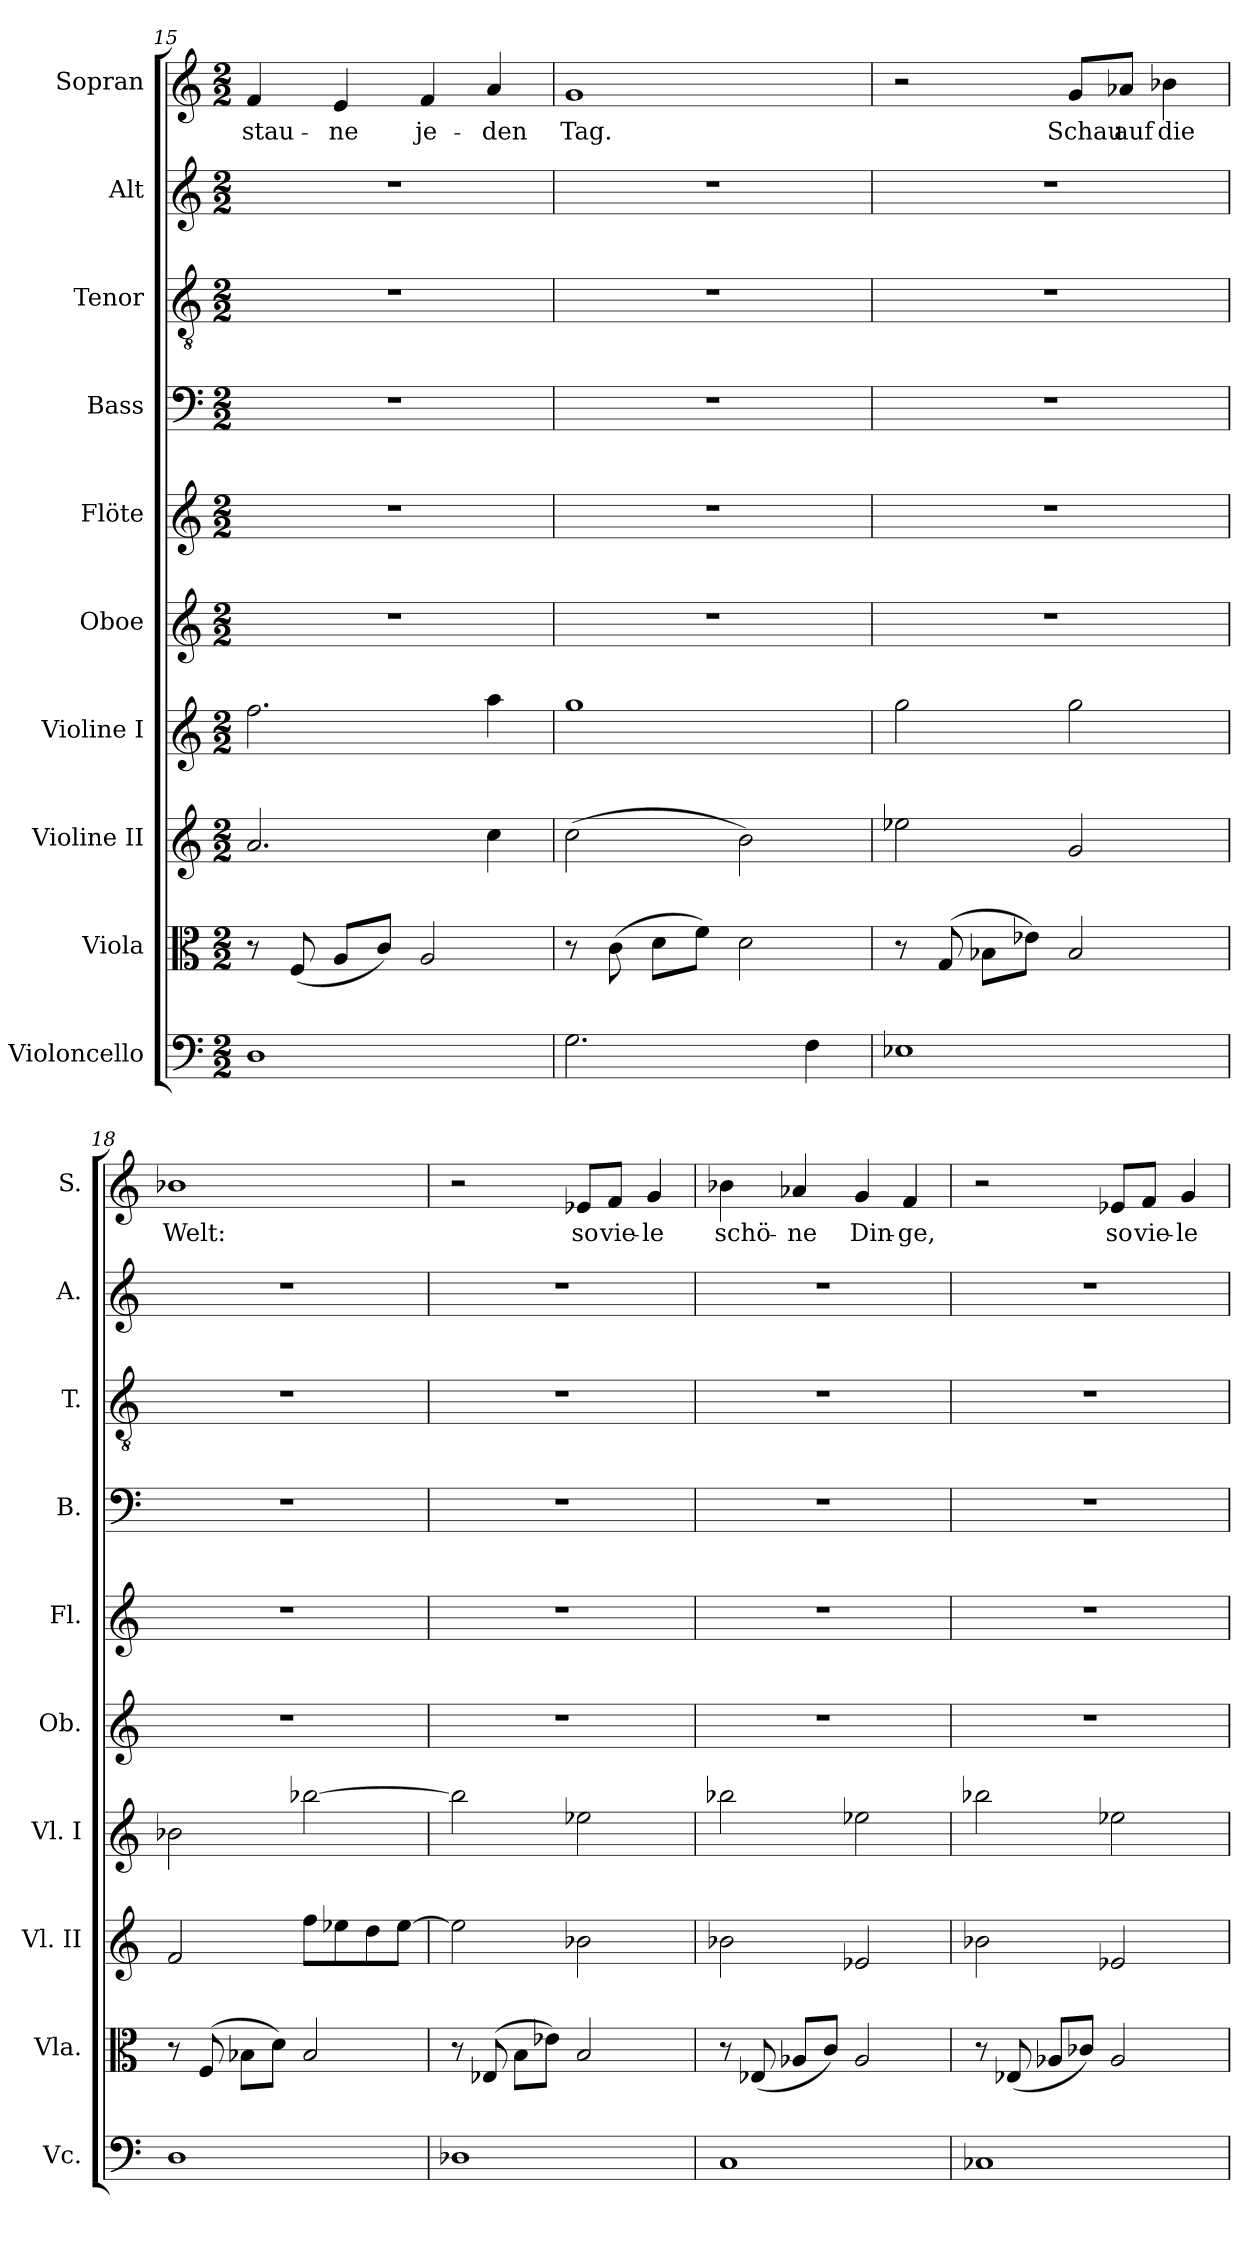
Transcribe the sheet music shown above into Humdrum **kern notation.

**kern	**kern	**kern	**kern	**kern	**kern	**kern	**kern	**kern	**kern	**text
*part10	*part9	*part8	*part7	*part6	*part5	*part4	*part3	*part2	*part1	*part1
*staff10	*staff9	*staff8	*staff7	*staff6	*staff5	*staff4	*staff3	*staff2	*staff1	*staff1
*I"Violoncello	*I"Viola	*I"Violine II	*I"Violine I	*I"Oboe	*I"Flöte	*I"Bass	*I"Tenor	*I"Alt	*I"Sopran	*
*I'Vc.	*I'Vla.	*I'Vl. II	*I'Vl. I	*I'Ob.	*I'Fl.	*I'B.	*I'T.	*I'A.	*I'S.	*
*clefF4	*clefC3	*clefG2	*clefG2	*clefG2	*clefG2	*clefF4	*clefGv2	*clefG2	*clefG2	*
*	*	*	*	*	*	*	*ITrd7c12	*	*	*
*k[]	*k[]	*k[]	*k[]	*k[]	*k[]	*k[]	*k[]	*k[]	*k[]	*
*M2/2	*M2/2	*M2/2	*M2/2	*M2/2	*M2/2	*M2/2	*M2/2	*M2/2	*M2/2	*
=15	=15	=15	=15	=15	=15	=15	=15	=15	=15	=15
!	!	!	!	!	!	!	!	!	!	!LO:LY:b
1D	8r	2.a/	2.ff\	1r	1r	1r	1r	1r	4f/	stau-
.	(<8F/	.	.	.	.	.	.	.	.	.
!	!	!	!	!	!	!	!	!	!	!LO:LY:b
.	8A/L	.	.	.	.	.	.	.	4e/	-ne
.	8c/J)	.	.	.	.	.	.	.	.	.
!	!	!	!	!	!	!	!	!	!	!LO:LY:b
.	2A/	.	.	.	.	.	.	.	4f/	je-
!	!	!	!	!	!	!	!	!	!	!LO:LY:b
.	.	4cc\	4aa\	.	.	.	.	.	4a/	-den
=16	=16	=16	=16	=16	=16	=16	=16	=16	=16	=16
!	!	!	!	!	!	!	!	!	!	!LO:LY:b
2.G\	8r	(>2cc\	1gg	1r	1r	1r	1r	1r	1g	Tag.
.	(>8c\	.	.	.	.	.	.	.	.	.
.	8d\L	.	.	.	.	.	.	.	.	.
.	8f\J)	.	.	.	.	.	.	.	.	.
.	2d\	2b\)	.	.	.	.	.	.	.	.
4F\	.	.	.	.	.	.	.	.	.	.
!!LO:PB:g=z
=17	=17	=17	=17	=17	=17	=17	=17	=17	=17	=17
1E-X	8r	2ee-X\	2gg\	1r	1r	1r	1r	1r	2r	.
.	(>8G/	.	.	.	.	.	.	.	.	.
.	8B-X\L	.	.	.	.	.	.	.	.	.
.	8e-X\J)	.	.	.	.	.	.	.	.	.
!	!	!	!	!	!	!	!	!	!	!LO:LY:b
.	2B-/	2g/	2gg\	.	.	.	.	.	8g/L	Schau
!	!	!	!	!	!	!	!	!	!	!LO:LY:b
.	.	.	.	.	.	.	.	.	8a-X/J	auf
!	!	!	!	!	!	!	!	!	!	!LO:LY:b
.	.	.	.	.	.	.	.	.	4b-X\	die
=18	=18	=18	=18	=18	=18	=18	=18	=18	=18	=18
!	!	!	!	!	!	!	!	!	!	!LO:LY:b
1D	8r	2f/	2b-X\	1r	1r	1r	1r	1r	1b-X	Welt:
.	(>8F/	.	.	.	.	.	.	.	.	.
.	8B-X\L	.	.	.	.	.	.	.	.	.
.	8d\J)	.	.	.	.	.	.	.	.	.
.	2B-/	8ff\L	[2bb-X\	.	.	.	.	.	.	.
.	.	8ee-X\	.	.	.	.	.	.	.	.
.	.	8dd\	.	.	.	.	.	.	.	.
.	.	[8ee-\J	.	.	.	.	.	.	.	.
=19	=19	=19	=19	=19	=19	=19	=19	=19	=19	=19
1D-X	8r	2ee-\]	2bb-\]	1r	1r	1r	1r	1r	2r	.
.	(>8E-X/	.	.	.	.	.	.	.	.	.
.	8B\L	.	.	.	.	.	.	.	.	.
.	8e-X\J)	.	.	.	.	.	.	.	.	.
!	!	!	!	!	!	!	!	!	!	!LO:LY:b
.	2B/	2b-X\	2ee-X\	.	.	.	.	.	8e-X/L	so
!	!	!	!	!	!	!	!	!	!	!LO:LY:b
.	.	.	.	.	.	.	.	.	8f/J	vie-
!	!	!	!	!	!	!	!	!	!	!LO:LY:b
.	.	.	.	.	.	.	.	.	4g/	-le
=20	=20	=20	=20	=20	=20	=20	=20	=20	=20	=20
!	!	!	!	!	!	!	!	!	!	!LO:LY:b
1C	8r	2b-X\	2bb-X\	1r	1r	1r	1r	1r	4b-X\	schö-
.	(<8E-X/	.	.	.	.	.	.	.	.	.
!	!	!	!	!	!	!	!	!	!	!LO:LY:b
.	8A-X/L	.	.	.	.	.	.	.	4a-X/	-ne
.	8c/J)	.	.	.	.	.	.	.	.	.
!	!	!	!	!	!	!	!	!	!	!LO:LY:b
.	2A-/	2e-X/	2ee-X\	.	.	.	.	.	4g/	Din-
!	!	!	!	!	!	!	!	!	!	!LO:LY:b
.	.	.	.	.	.	.	.	.	4f/	-ge,
=21	=21	=21	=21	=21	=21	=21	=21	=21	=21	=21
1C-X	8r	2b-X\	2bb-X\	1r	1r	1r	1r	1r	2r	.
.	(<8E-X/	.	.	.	.	.	.	.	.	.
.	8A-X/L	.	.	.	.	.	.	.	.	.
.	8c-X/J)	.	.	.	.	.	.	.	.	.
!	!	!	!	!	!	!	!	!	!	!LO:LY:b
.	2A-/	2e-X/	2ee-X\	.	.	.	.	.	8e-X/L	so
!	!	!	!	!	!	!	!	!	!	!LO:LY:b
.	.	.	.	.	.	.	.	.	8f/J	vie-
!	!	!	!	!	!	!	!	!	!	!LO:LY:b
.	.	.	.	.	.	.	.	.	4g/	-le
=	=	=	=	=	=	=	=	=	=	=
*-	*-	*-	*-	*-	*-	*-	*-	*-	*-	*-
